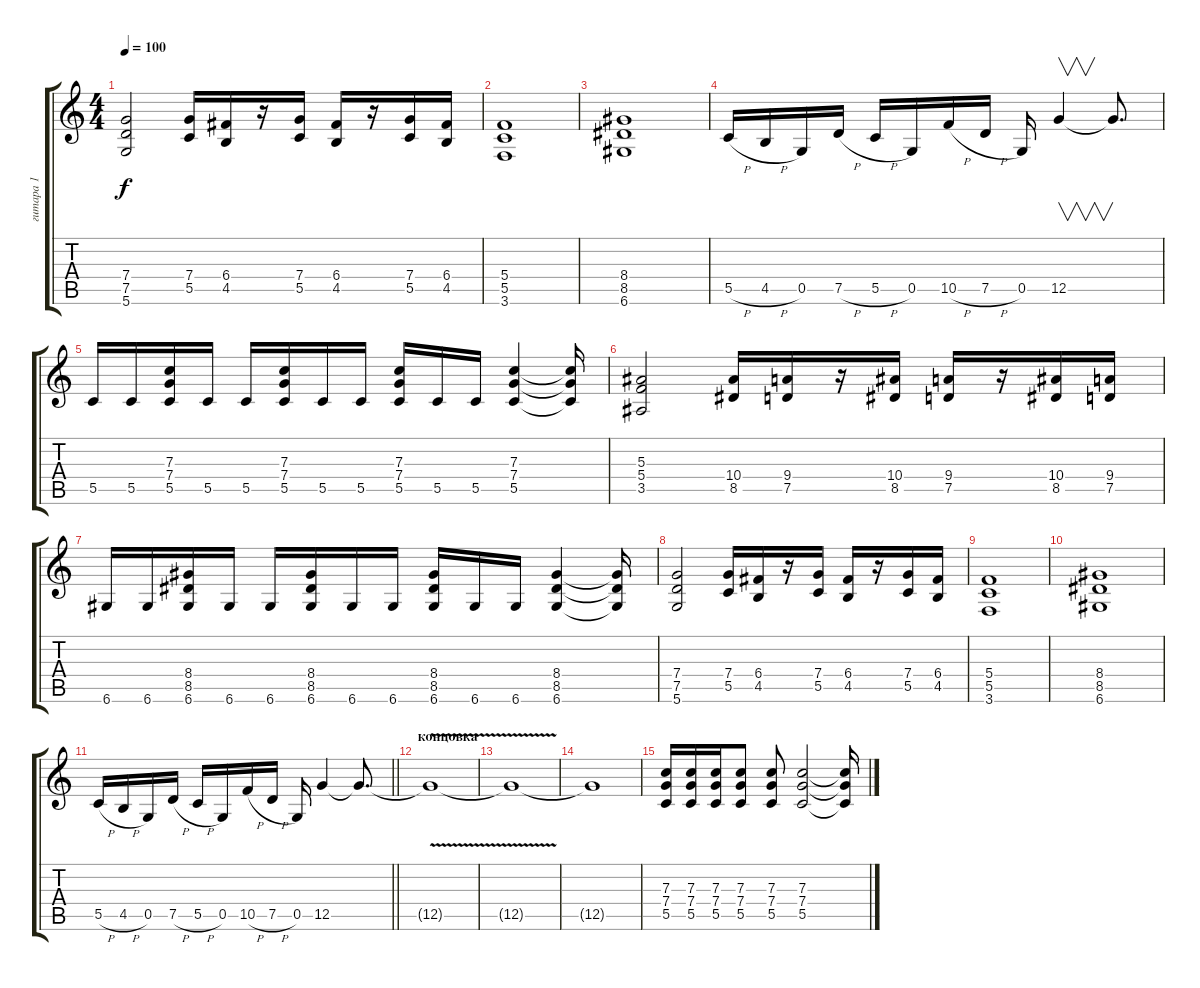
\track ("гитара 1" "гитара 1") {instrument distortionguitar}
\staff {score tabs}
\tuning (D4 A3 F3 C3 G2 D2) {hide}
\ts (4 4)
\tempo 100
\clef g2
\ks c
(7.4 7.5 5.6).2{dy f} (7.4 5.5).16 (6.4 4.5).16 r.16 (7.4 5.5).16 (6.4 4.5).16 r.16 (7.4 5.5).16 (6.4 4.5).16 |
(5.4 5.5 3.6).1 |
(8.4 8.5 6.6).1 |
5.5{h}.16 4.5{h}.16 0.5.16 7.5{h}.16 5.5{h}.16 0.5.16 10.5{h}.16 7.5{h}.16 0.5.16 12.5.4{v} 12.5{t}.8{d} |
5.5.16 5.5.16 (7.3 7.4 5.5).16 5.5.16 5.5.16 (7.3 7.4 5.5).16 5.5.16 5.5.16 (7.3 7.4 5.5).16 5.5.16 5.5.16 (7.3 7.4 5.5).4 (7.3{t} 7.4{t} 5.5{t}).16 |
(5.3 5.4 3.5).2 (10.4 8.5).16 (9.4 7.5).16 r.16 (10.4 8.5).16 (9.4 7.5).16 r.16 (10.4 8.5).16 (9.4 7.5).16 |
6.6.16 6.6.16 (8.4 8.5 6.6).16 6.6.16 6.6.16 (8.4 8.5 6.6).16 6.6.16 6.6.16 (8.4 8.5 6.6).16 6.6.16 6.6.16 (8.4 8.5 6.6).4 (8.4{t} 8.5{t} 6.6{t}).16 |
(7.4 7.5 5.6).2 (7.4 5.5).16 (6.4 4.5).16 r.16 (7.4 5.5).16 (6.4 4.5).16 r.16 (7.4 5.5).16 (6.4 4.5).16 |
(5.4 5.5 3.6).1 |
(8.4 8.5 6.6).1 |
\barLineRight lightlight
5.5{h}.16 4.5{h}.16 0.5.16 7.5{h}.16 5.5{h}.16 0.5.16 10.5{h}.16 7.5{h}.16 0.5.16 12.5.4 12.5{t}.8{d} |
\section ("" "концовка")
12.5{v t}.1 |
12.5{t}.1 |
12.5{t}.1 |
(7.3 7.4 5.5).16 (7.3 7.4 5.5).16 (7.3 7.4 5.5).16 (7.3 7.4 5.5).8 (7.3 7.4 5.5).8 (7.3 7.4 5.5).2 (7.3{t} 7.4{t} 5.5{t}).16
